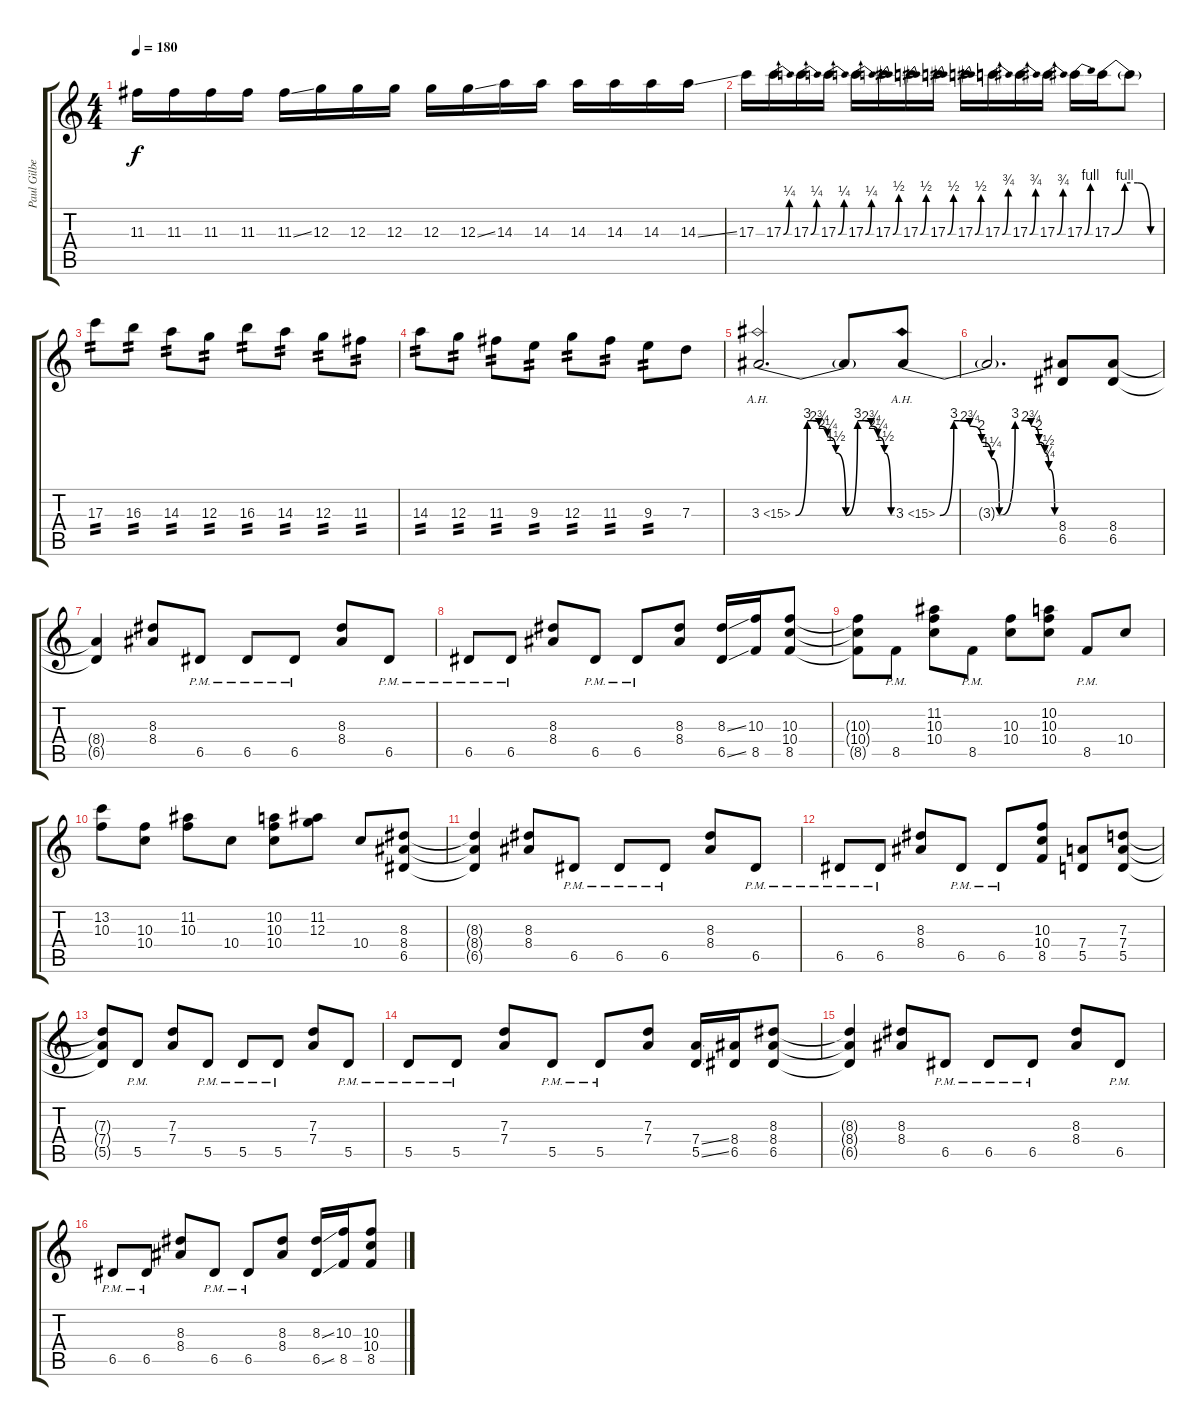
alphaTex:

\track ("Paul Gilbert" "Paul Gilbe") {instrument overdrivenguitar}
\staff {score tabs}
\tuning (E4 B3 G3 D3 A2 E2) {hide}
\ts (4 4)
\tempo 180
\clef g2
\ks c
11.3.16{dy f} 11.3.16 11.3.16 11.3.16 11.3{ss}.16 12.3.16 12.3.16 12.3.16 12.3.16 12.3{ss}.16 14.3.16 14.3.16 14.3.16 14.3.16 14.3.16 14.3{ss}.16 |
17.3.16 17.3{be (bend 0 0 60 1)}.16 17.3{be (bend 0 0 60 1)}.16 17.3{be (bend 0 0 60 1)}.16 17.3{be (bend 0 0 60 1)}.16 17.3{be (bend 0 0 60 2)}.16 17.3{be (bend 0 0 60 2)}.16 17.3{be (bend 0 0 60 2)}.16 17.3{be (bend 0 0 60 2)}.16 17.3{be (bend 0 0 60 3)}.16 17.3{be (bend 0 0 60 3)}.16 17.3{be (bend 0 0 60 3)}.16 17.3{be (bend 0 0 60 4)}.16 17.3{be (custom 0 0 15 4 30 4 45 0 60 0)}.16 17.3{t}.8 |
17.3.8{tp 2} 16.3.8{tp 2} 14.3.8{tp 2} 12.3.8{tp 2} 16.3.8{tp 2} 14.3.8{tp 2} 12.3.8{tp 2} 11.3.8{tp 2} |
14.3.8{tp 2} 12.3.8{tp 2} 11.3.8{tp 2} 9.3.8{tp 2} 12.3.8{tp 2} 11.3.8{tp 2} 9.3.8{tp 2} 7.3.8 |
3.3{be (custom 0 0 7 12 10 12 14 11 19 9 24 6 30 0 37 12 41 12 45 11 49 9 53 6 57 0 60 0) ah 12}.2{d} 3.3{t}.8 3.3{be (custom 0 0 7 12 10 12 15 11 21 8 26 5 30 0 38 12 43 12 46 11 50 8 53 6 55 3 58 0 60 0) ah 12}.8 |
3.3{t}.2{d} (8.4 6.5).8 (8.4 6.5).8 |
(8.4{t} 6.5{t}).4 (8.3 8.4).8 6.5{pm}.8 6.5{pm}.8 6.5{pm}.8 (8.3 8.4).8 6.5{pm}.8 |
6.5{pm}.8 6.5{pm}.8 (8.3 8.4).8 6.5{pm}.8 6.5{pm}.8 (8.3 8.4).8 (8.3{ss} 6.5{ss}).16 (10.3 8.5).16 (10.3 10.4 8.5).8 |
(10.3{t} 10.4{t} 8.5{t}).8 8.5{pm}.8 (11.2 10.3 10.4).8 8.5{pm}.8 (10.3 10.4).8 (10.2 10.3 10.4).8 8.5{pm}.8 10.4.8 |
(13.2 10.3).8 (10.3 10.4).8 (11.2 10.3).8 10.4.8 (10.2 10.3 10.4).8 (11.2 12.3).8 10.4.8 (8.3 8.4 6.5).8 |
(8.3{t} 8.4{t} 6.5{t}).4 (8.3 8.4).8 6.5{pm}.8 6.5{pm}.8 6.5{pm}.8 (8.3 8.4).8 6.5{pm}.8 |
6.5{pm}.8 6.5{pm}.8 (8.3 8.4).8 6.5{pm}.8 6.5{pm}.8 (10.3 10.4 8.5).8 (7.4 5.5).8 (7.3 7.4 5.5).8 |
(7.3{t} 7.4{t} 5.5{t}).8 5.5{pm}.8 (7.3 7.4).8 5.5{pm}.8 5.5{pm}.8 5.5{pm}.8 (7.3 7.4).8 5.5{pm}.8 |
5.5{pm}.8 5.5{pm}.8 (7.3 7.4).8 5.5{pm}.8 5.5{pm}.8 (7.3 7.4).8 (7.4{ss} 5.5{ss}).16 (8.4 6.5).16 (8.3 8.4 6.5).8 |
(8.3{t} 8.4{t} 6.5{t}).4 (8.3 8.4).8 6.5{pm}.8 6.5{pm}.8 6.5{pm}.8 (8.3 8.4).8 6.5{pm}.8 |
6.5{pm}.8 6.5{pm}.8 (8.3 8.4).8 6.5{pm}.8 6.5{pm}.8 (8.3 8.4).8 (8.3{ss} 6.5{ss}).16 (10.3 8.5).16 (10.3 10.4 8.5).8
